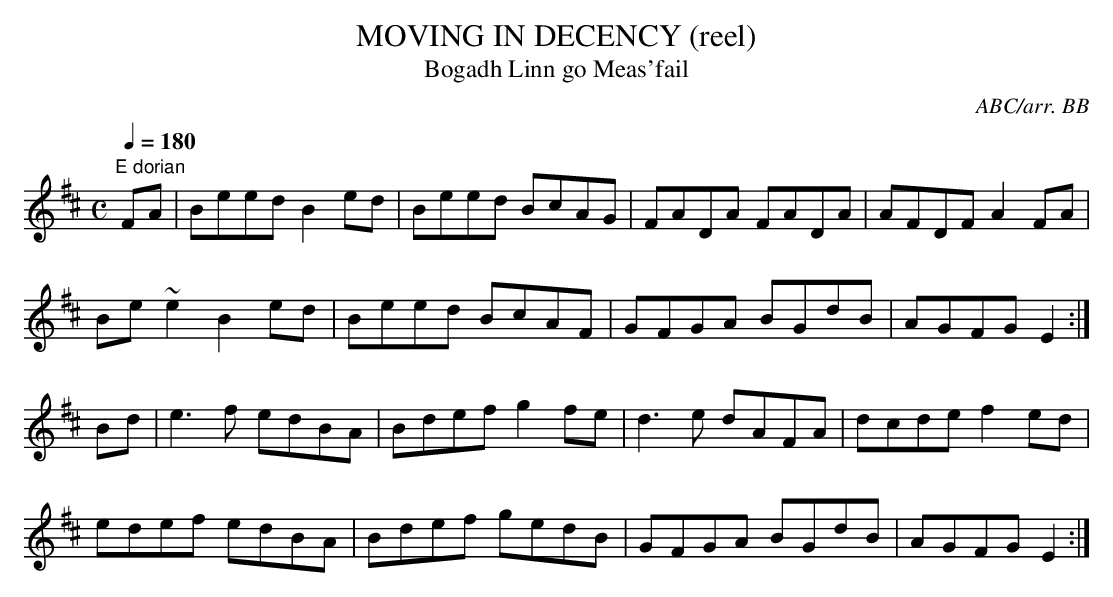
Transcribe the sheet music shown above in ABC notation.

X:1
T:MOVING IN DECENCY (reel)
T:Bogadh Linn go Meas\'fail
C:ABC/arr. BB
L:1/8
M:C
Q:1/4=180
K:D
"E dorian"
FA|Beed B2ed|Beed BcAG|FADA FADA|AFDF A2FA|
Be~e2 B2ed|Beed BcAF|GFGA BGdB|AGFG E2:|
Bd|e3f edBA|Bdef g2fe|d3e dAFA|dcde f2ed|
edef edBA|Bdef gedB|GFGA BGdB|AGFG E2:|
